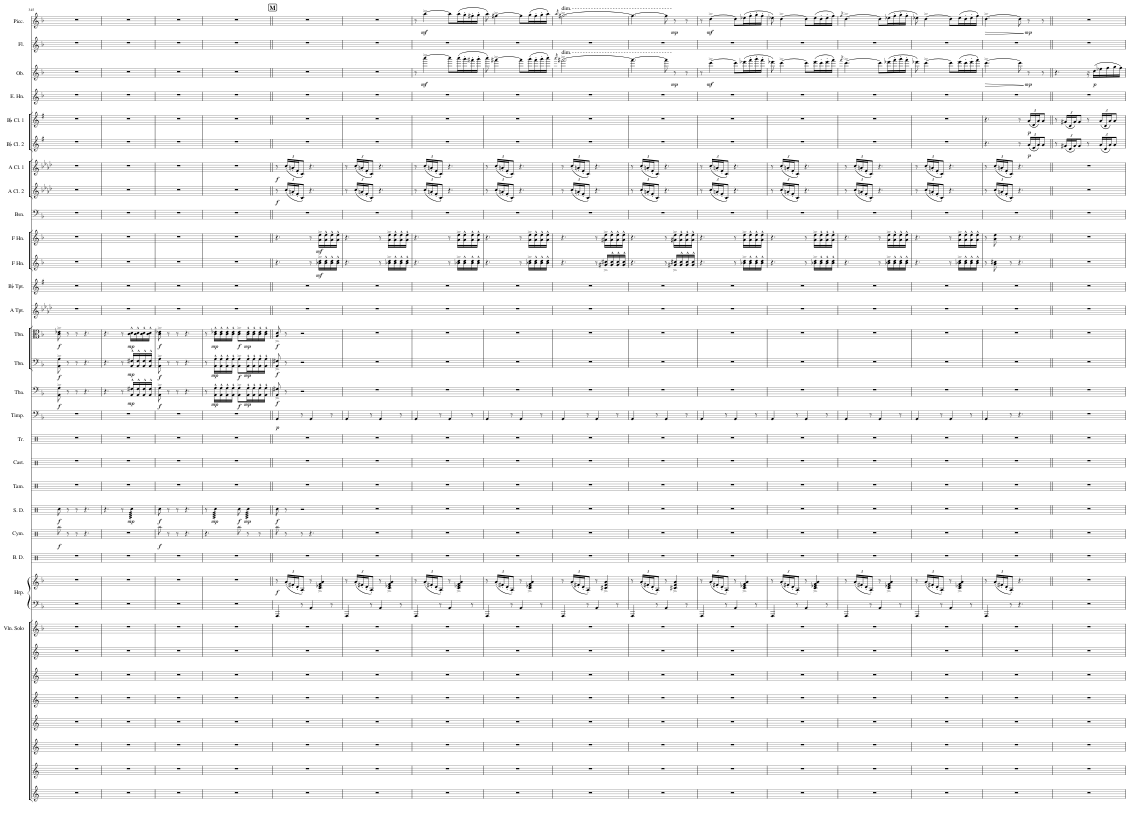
**kern	**kern	**kern	**kern	**kern	**kern	**kern	**kern	**kern	**kern	**dynam	**kern	**kern	**dynam	**kern	**dynam	**kern	**kern	**kern	**kern	**dynam	**kern	**dynam	**kern	**dynam	**kern	**dynam	**kern	**kern	**kern	**dynam	**kern	**dynam	**kern	**kern	**dynam	**kern	**dynam	**kern	**dynam	**kern	**dynam	**kern	**kern	**dynam	**kern	**kern	**dynam
*part32	*part31	*part30	*part29	*part28	*part27	*part26	*part25	*part24	*part24	*part24	*part23	*part22	*part22	*part21	*part21	*part20	*part19	*part18	*part17	*part17	*part16	*part16	*part15	*part15	*part14	*part14	*part13	*part12	*part11	*part11	*part10	*part10	*part9	*part8	*part8	*part7	*part7	*part6	*part6	*part5	*part5	*part4	*part3	*part3	*part2	*part1	*part1
*staff33	*staff32	*staff31	*staff30	*staff29	*staff28	*staff27	*staff26	*staff25	*staff24	*staff24/25	*staff23	*staff22	*staff22	*staff21	*staff21	*staff20	*staff19	*staff18	*staff17	*staff17	*staff16	*staff16	*staff15	*staff15	*staff14	*staff14	*staff13	*staff12	*staff11	*staff11	*staff10	*staff10	*staff9	*staff8	*staff8	*staff7	*staff7	*staff6	*staff6	*staff5	*staff5	*staff4	*staff3	*staff3	*staff2	*staff1	*staff1
*I"Piano	*I"Piano	*I"Piano	*I"Piano	*I"Piano	*I"Piano	*I"Piano	*I"Violin Solo	*I"Harp	*	*	*I"Bass Drum	*I"Cymbals	*	*I"Snare Drum	*	*I"Tambourine	*I"Castanets	*I"Triangle	*I"Timpani	*	*I"Tuba	*	*I"Trombone	*	*I"Trombone	*	*I"A Trumpet	*I"Bb Trumpet	*I"Horn in F	*	*I"Horn in F	*	*I"Bassoon	*I"A Clarinet 2	*	*I"A Clarinet 1	*	*I"Bb Clarinet 2	*	*I"Bb Clarinet 1	*	*I"English Horn	*I"Oboe	*	*I"Flute	*I"Piccolo	*
*I'Pno	*I'Pno	*I'Pno	*I'Pno	*I'Pno	*I'Pno	*I'Pno	*I'Vln. Solo	*I'Hrp.	*	*	*I'B. D.	*I'Cym.	*	*I'S. D.	*	*I'Tam.	*I'Cast.	*I'Tr.	*I'Timp.	*	*I'Tba.	*	*I'Tbn.	*	*I'Tbn.	*	*I'A Tpt.	*I'Bb Tpt.	*	*	*	*	*I'Bsn.	*I'A Cl. 2	*	*I'A Cl. 1	*	*I'Bb Cl. 2	*	*I'Bb Cl. 1	*	*I'E. Hn.	*I'Ob.	*	*I'Fl.	*I'Picc.	*
!!LO:PB:g=z
*clefG2	*clefG2	*clefG2	*clefG2	*clefG2	*clefG2	*clefG2	*clefG2	*clefF4	*clefG2	*	*clefX	*clefX	*	*clefX	*	*clefX	*clefX	*clefX	*clefF4	*	*clefF4	*	*clefF4	*	*clefC3	*	*clefG2	*clefG2	*clefG2	*	*clefG2	*	*clefF4	*clefG2	*	*clefG2	*	*clefG2	*	*clefG2	*	*clefG2	*clefG2	*	*clefG2	*clefG2	*
*	*	*	*	*	*	*	*	*	*	*	*	*	*	*	*	*	*	*	*	*	*	*	*	*	*	*	*Trd2c3	*Trd1c2	*Trd4c7	*	*Trd4c7	*	*	*Trd2c3	*	*Trd2c3	*	*Trd1c2	*	*Trd1c2	*	*Trd4c7	*	*	*	*Trd-7c-12	*
*k[]	*k[]	*k[]	*k[]	*k[]	*k[]	*k[]	*k[b-]	*k[b-]	*k[b-]	*	*k[]	*k[]	*	*k[]	*	*k[]	*k[]	*k[]	*k[b-]	*	*k[b-]	*	*k[b-]	*	*k[b-]	*	*k[b-e-a-d-]	*k[f#]	*k[b-]	*	*k[b-]	*	*k[b-]	*k[b-e-a-d-]	*	*k[b-e-a-d-]	*	*k[f#]	*	*k[f#]	*	*k[b-]	*k[b-]	*	*k[b-]	*k[b-]	*
*	*	*	*	*	*	*	*M6/8	*M6/8	*M6/8	*	*M6/8	*M6/8	*	*M6/8	*	*M6/8	*M6/8	*M6/8	*M6/8	*	*M6/8	*	*M6/8	*	*M6/8	*	*M6/8	*M6/8	*M6/8	*	*M6/8	*	*M6/8	*M6/8	*	*M6/8	*	*M6/8	*	*M6/8	*	*M6/8	*M6/8	*	*M6/8	*M6/8	*
=345	=345	=345	=345	=345	=345	=345	=345	=345	=345	=345	=345	=345	=345	=345	=345	=345	=345	=345	=345	=345	=345	=345	=345	=345	=345	=345	=345	=345	=345	=345	=345	=345	=345	=345	=345	=345	=345	=345	=345	=345	=345	=345	=345	=345	=345	=345	=345
!	!	!	!	!	!	!	!	!	!	!	!	!	!LO:DY:b	!	!LO:DY:b	!	!	!	!	!	!	!LO:DY:b	!	!LO:DY:b	!	!LO:DY:b	!	!	!	!	!	!	!	!	!	!	!	!	!	!	!	!	!	!	!	!	!
1r	1r	1r	1r	1r	1r	1r	2.r	2.r	2.r	.	2.r	8Raa\	f	8Rcc\	f	2.r	2.r	2.r	2.r	.	8AA\^ 8G\^	f	8AA\^ 8G\^	f	8c\^ 8e-X\^	f	2.r	2.r	2.r	.	2.r	.	2.r	2.r	.	2.r	.	2.r	.	2.r	.	2.r	2.r	.	2.r	2.r	.
.	.	.	.	.	.	.	.	.	.	.	.	8r	.	8r	.	.	.	.	.	.	8r	.	8r	.	8r	.	.	.	.	.	.	.	.	.	.	.	.	.	.	.	.	.	.	.	.	.	.
.	.	.	.	.	.	.	.	.	.	.	.	8r	.	8r	.	.	.	.	.	.	8r	.	8r	.	8r	.	.	.	.	.	.	.	.	.	.	.	.	.	.	.	.	.	.	.	.	.	.
.	.	.	.	.	.	.	.	.	.	.	.	4.r	.	4.r	.	.	.	.	.	.	4.r	.	4.r	.	4.r	.	.	.	.	.	.	.	.	.	.	.	.	.	.	.	.	.	.	.	.	.	.
.	.	.	.	.	.	.	4ryy	4ryy	4ryy	.	4ryy	4ryy	.	4ryy	.	4ryy	4ryy	4ryy	4ryy	.	4ryy	.	4ryy	.	4ryy	.	4ryy	4ryy	4ryy	.	4ryy	.	4ryy	4ryy	.	4ryy	.	4ryy	.	4ryy	.	4ryy	4ryy	.	4ryy	4ryy	.
=346	=346	=346	=346	=346	=346	=346	=346	=346	=346	=346	=346	=346	=346	=346	=346	=346	=346	=346	=346	=346	=346	=346	=346	=346	=346	=346	=346	=346	=346	=346	=346	=346	=346	=346	=346	=346	=346	=346	=346	=346	=346	=346	=346	=346	=346	=346	=346
1r	1r	1r	1r	1r	1r	1r	2.r	2.r	2.r	.	2.r	2.r	.	4.r	.	2.r	2.r	2.r	2.r	.	4.r	.	4.r	.	4.r	.	2.r	2.r	2.r	.	2.r	.	2.r	2.r	.	2.r	.	2.r	.	2.r	.	2.r	2.r	.	2.r	2.r	.
.	.	.	.	.	.	.	.	.	.	.	.	.	.	8r	.	.	.	.	.	.	8r	.	8r	.	8r	.	.	.	.	.	.	.	.	.	.	.	.	.	.	.	.	.	.	.	.	.	.
!	!	!	!	!	!	!	!	!	!	!	!	!	!	!	!LO:DY:b	!	!	!	!	!	!	!LO:DY:b	!	!LO:DY:b	!	!LO:DY:b	!	!	!	!	!	!	!	!	!	!	!	!	!	!	!	!	!	!	!	!	!
*	*	*	*	*	*	*	*	*	*	*	*	*	*	*tremolo	*	*	*	*	*	*	*	*	*	*	*	*	*	*	*	*	*	*	*	*	*	*	*	*	*	*	*	*	*	*	*	*	*
.	.	.	.	.	.	.	.	.	.	.	.	.	.	64Rcc\LLLL	mp	.	.	.	.	.	16AA/^^ 16F#X/^^LL	mp	16AA/^^ 16F#X/^^LL	mp	16c\^^ 16d\^^LL	mp	.	.	.	.	.	.	.	.	.	.	.	.	.	.	.	.	.	.	.	.	.
.	.	.	.	.	.	.	.	.	.	.	.	.	.	64Rcc\	.	.	.	.	.	.	.	.	.	.	.	.	.	.	.	.	.	.	.	.	.	.	.	.	.	.	.	.	.	.	.	.	.
.	.	.	.	.	.	.	.	.	.	.	.	.	.	64Rcc\	.	.	.	.	.	.	.	.	.	.	.	.	.	.	.	.	.	.	.	.	.	.	.	.	.	.	.	.	.	.	.	.	.
.	.	.	.	.	.	.	.	.	.	.	.	.	.	64Rcc\	.	.	.	.	.	.	.	.	.	.	.	.	.	.	.	.	.	.	.	.	.	.	.	.	.	.	.	.	.	.	.	.	.
.	.	.	.	.	.	.	.	.	.	.	.	.	.	64Rcc\	.	.	.	.	.	.	16AA/^^ 16F#/^^	.	16AA/^^ 16F#/^^	.	16c\^^ 16d\^^	.	.	.	.	.	.	.	.	.	.	.	.	.	.	.	.	.	.	.	.	.	.
.	.	.	.	.	.	.	.	.	.	.	.	.	.	64Rcc\	.	.	.	.	.	.	.	.	.	.	.	.	.	.	.	.	.	.	.	.	.	.	.	.	.	.	.	.	.	.	.	.	.
.	.	.	.	.	.	.	.	.	.	.	.	.	.	64Rcc\	.	.	.	.	.	.	.	.	.	.	.	.	.	.	.	.	.	.	.	.	.	.	.	.	.	.	.	.	.	.	.	.	.
.	.	.	.	.	.	.	.	.	.	.	.	.	.	64Rcc\	.	.	.	.	.	.	.	.	.	.	.	.	.	.	.	.	.	.	.	.	.	.	.	.	.	.	.	.	.	.	.	.	.
.	.	.	.	.	.	.	.	.	.	.	.	.	.	64Rcc\	.	.	.	.	.	.	16AA/^^ 16F#/^^	.	16AA/^^ 16F#/^^	.	16c\^^ 16d\^^	.	.	.	.	.	.	.	.	.	.	.	.	.	.	.	.	.	.	.	.	.	.
.	.	.	.	.	.	.	.	.	.	.	.	.	.	64Rcc\	.	.	.	.	.	.	.	.	.	.	.	.	.	.	.	.	.	.	.	.	.	.	.	.	.	.	.	.	.	.	.	.	.
.	.	.	.	.	.	.	.	.	.	.	.	.	.	64Rcc\	.	.	.	.	.	.	.	.	.	.	.	.	.	.	.	.	.	.	.	.	.	.	.	.	.	.	.	.	.	.	.	.	.
.	.	.	.	.	.	.	.	.	.	.	.	.	.	64Rcc\	.	.	.	.	.	.	.	.	.	.	.	.	.	.	.	.	.	.	.	.	.	.	.	.	.	.	.	.	.	.	.	.	.
.	.	.	.	.	.	.	.	.	.	.	.	.	.	64Rcc\	.	.	.	.	.	.	16AA/^^ 16F#/^^JJ	.	16AA/^^ 16F#/^^JJ	.	16c\^^ 16d\^^JJ	.	.	.	.	.	.	.	.	.	.	.	.	.	.	.	.	.	.	.	.	.	.
.	.	.	.	.	.	.	.	.	.	.	.	.	.	64Rcc\	.	.	.	.	.	.	.	.	.	.	.	.	.	.	.	.	.	.	.	.	.	.	.	.	.	.	.	.	.	.	.	.	.
.	.	.	.	.	.	.	.	.	.	.	.	.	.	64Rcc\	.	.	.	.	.	.	.	.	.	.	.	.	.	.	.	.	.	.	.	.	.	.	.	.	.	.	.	.	.	.	.	.	.
.	.	.	.	.	.	.	.	.	.	.	.	.	.	64Rcc\JJJJ	.	.	.	.	.	.	.	.	.	.	.	.	.	.	.	.	.	.	.	.	.	.	.	.	.	.	.	.	.	.	.	.	.
*	*	*	*	*	*	*	*	*	*	*	*	*	*	*Xtremolo	*	*	*	*	*	*	*	*	*	*	*	*	*	*	*	*	*	*	*	*	*	*	*	*	*	*	*	*	*	*	*	*	*
.	.	.	.	.	.	.	4ryy	4ryy	4ryy	.	4ryy	4ryy	.	4ryy	.	4ryy	4ryy	4ryy	4ryy	.	4ryy	.	4ryy	.	4ryy	.	4ryy	4ryy	4ryy	.	4ryy	.	4ryy	4ryy	.	4ryy	.	4ryy	.	4ryy	.	4ryy	4ryy	.	4ryy	4ryy	.
=347	=347	=347	=347	=347	=347	=347	=347	=347	=347	=347	=347	=347	=347	=347	=347	=347	=347	=347	=347	=347	=347	=347	=347	=347	=347	=347	=347	=347	=347	=347	=347	=347	=347	=347	=347	=347	=347	=347	=347	=347	=347	=347	=347	=347	=347	=347	=347
!	!	!	!	!	!	!	!	!	!	!	!	!	!LO:DY:b	!	!LO:DY:b	!	!	!	!	!	!	!LO:DY:b	!	!LO:DY:b	!	!LO:DY:b	!	!	!	!	!	!	!	!	!	!	!	!	!	!	!	!	!	!	!	!	!
1r	1r	1r	1r	1r	1r	1r	2.r	2.r	2.r	.	2.r	8Raa\	f	8Rcc\	f	2.r	2.r	2.r	2.r	.	8AA\^ 8G\^	f	8AA\^ 8G\^	f	8c\^ 8e-X\^	f	2.r	2.r	2.r	.	2.r	.	2.r	2.r	.	2.r	.	2.r	.	2.r	.	2.r	2.r	.	2.r	2.r	.
.	.	.	.	.	.	.	.	.	.	.	.	8r	.	8r	.	.	.	.	.	.	8r	.	8r	.	8r	.	.	.	.	.	.	.	.	.	.	.	.	.	.	.	.	.	.	.	.	.	.
.	.	.	.	.	.	.	.	.	.	.	.	8r	.	8r	.	.	.	.	.	.	8r	.	8r	.	8r	.	.	.	.	.	.	.	.	.	.	.	.	.	.	.	.	.	.	.	.	.	.
.	.	.	.	.	.	.	.	.	.	.	.	4.r	.	4.r	.	.	.	.	.	.	4.r	.	4.r	.	4.r	.	.	.	.	.	.	.	.	.	.	.	.	.	.	.	.	.	.	.	.	.	.
.	.	.	.	.	.	.	4ryy	4ryy	4ryy	.	4ryy	4ryy	.	4ryy	.	4ryy	4ryy	4ryy	4ryy	.	4ryy	.	4ryy	.	4ryy	.	4ryy	4ryy	4ryy	.	4ryy	.	4ryy	4ryy	.	4ryy	.	4ryy	.	4ryy	.	4ryy	4ryy	.	4ryy	4ryy	.
=348	=348	=348	=348	=348	=348	=348	=348	=348	=348	=348	=348	=348	=348	=348	=348	=348	=348	=348	=348	=348	=348	=348	=348	=348	=348	=348	=348	=348	=348	=348	=348	=348	=348	=348	=348	=348	=348	=348	=348	=348	=348	=348	=348	=348	=348	=348	=348
1r	1r	1r	1r	1r	1r	1r	2.r	2.r	2.r	.	2.r	4.r	.	8r	.	2.r	2.r	2.r	2.r	.	8r	.	8r	.	8r	.	2.r	2.r	2.r	.	2.r	.	2.r	2.r	.	2.r	.	2.r	.	2.r	.	2.r	2.r	.	2.r	2.r	.
!	!	!	!	!	!	!	!	!	!	!	!	!	!	!	!LO:DY:b	!	!	!	!	!	!	!LO:DY:b	!	!LO:DY:b	!	!LO:DY:b	!	!	!	!	!	!	!	!	!	!	!	!	!	!	!	!	!	!	!	!	!
*	*	*	*	*	*	*	*	*	*	*	*	*	*	*tremolo	*	*	*	*	*	*	*	*	*	*	*	*	*	*	*	*	*	*	*	*	*	*	*	*	*	*	*	*	*	*	*	*	*
.	.	.	.	.	.	.	.	.	.	.	.	.	.	64Rcc\LLLL	mp	.	.	.	.	.	16AA\^^ 16G\^^LL	mp	16AA\^^ 16G\^^LL	mp	16c\^^ 16e-X\^^LL	mp	.	.	.	.	.	.	.	.	.	.	.	.	.	.	.	.	.	.	.	.	.
.	.	.	.	.	.	.	.	.	.	.	.	.	.	64Rcc\	.	.	.	.	.	.	.	.	.	.	.	.	.	.	.	.	.	.	.	.	.	.	.	.	.	.	.	.	.	.	.	.	.
.	.	.	.	.	.	.	.	.	.	.	.	.	.	64Rcc\	.	.	.	.	.	.	.	.	.	.	.	.	.	.	.	.	.	.	.	.	.	.	.	.	.	.	.	.	.	.	.	.	.
.	.	.	.	.	.	.	.	.	.	.	.	.	.	64Rcc\	.	.	.	.	.	.	.	.	.	.	.	.	.	.	.	.	.	.	.	.	.	.	.	.	.	.	.	.	.	.	.	.	.
.	.	.	.	.	.	.	.	.	.	.	.	.	.	64Rcc\	.	.	.	.	.	.	16AA\^^ 16G\^^	.	16AA\^^ 16G\^^	.	16c\^^ 16e-\^^	.	.	.	.	.	.	.	.	.	.	.	.	.	.	.	.	.	.	.	.	.	.
.	.	.	.	.	.	.	.	.	.	.	.	.	.	64Rcc\	.	.	.	.	.	.	.	.	.	.	.	.	.	.	.	.	.	.	.	.	.	.	.	.	.	.	.	.	.	.	.	.	.
.	.	.	.	.	.	.	.	.	.	.	.	.	.	64Rcc\	.	.	.	.	.	.	.	.	.	.	.	.	.	.	.	.	.	.	.	.	.	.	.	.	.	.	.	.	.	.	.	.	.
.	.	.	.	.	.	.	.	.	.	.	.	.	.	64Rcc\	.	.	.	.	.	.	.	.	.	.	.	.	.	.	.	.	.	.	.	.	.	.	.	.	.	.	.	.	.	.	.	.	.
.	.	.	.	.	.	.	.	.	.	.	.	.	.	64Rcc\	.	.	.	.	.	.	16AA\^^ 16G\^^	.	16AA\^^ 16G\^^	.	16c\^^ 16e-\^^	.	.	.	.	.	.	.	.	.	.	.	.	.	.	.	.	.	.	.	.	.	.
.	.	.	.	.	.	.	.	.	.	.	.	.	.	64Rcc\	.	.	.	.	.	.	.	.	.	.	.	.	.	.	.	.	.	.	.	.	.	.	.	.	.	.	.	.	.	.	.	.	.
.	.	.	.	.	.	.	.	.	.	.	.	.	.	64Rcc\	.	.	.	.	.	.	.	.	.	.	.	.	.	.	.	.	.	.	.	.	.	.	.	.	.	.	.	.	.	.	.	.	.
.	.	.	.	.	.	.	.	.	.	.	.	.	.	64Rcc\	.	.	.	.	.	.	.	.	.	.	.	.	.	.	.	.	.	.	.	.	.	.	.	.	.	.	.	.	.	.	.	.	.
.	.	.	.	.	.	.	.	.	.	.	.	.	.	64Rcc\	.	.	.	.	.	.	16AA\^^ 16G\^^JJ	.	16AA\^^ 16G\^^JJ	.	16c\^^ 16e-\^^JJ	.	.	.	.	.	.	.	.	.	.	.	.	.	.	.	.	.	.	.	.	.	.
.	.	.	.	.	.	.	.	.	.	.	.	.	.	64Rcc\	.	.	.	.	.	.	.	.	.	.	.	.	.	.	.	.	.	.	.	.	.	.	.	.	.	.	.	.	.	.	.	.	.
.	.	.	.	.	.	.	.	.	.	.	.	.	.	64Rcc\	.	.	.	.	.	.	.	.	.	.	.	.	.	.	.	.	.	.	.	.	.	.	.	.	.	.	.	.	.	.	.	.	.
.	.	.	.	.	.	.	.	.	.	.	.	.	.	64Rcc\JJJJ	.	.	.	.	.	.	.	.	.	.	.	.	.	.	.	.	.	.	.	.	.	.	.	.	.	.	.	.	.	.	.	.	.
*	*	*	*	*	*	*	*	*	*	*	*	*	*	*Xtremolo	*	*	*	*	*	*	*	*	*	*	*	*	*	*	*	*	*	*	*	*	*	*	*	*	*	*	*	*	*	*	*	*	*
!	!	!	!	!	!	!	!	!	!	!	!	!	!	!	!LO:DY:b	!	!	!	!	!	!	!LO:DY:b	!	!LO:DY:b	!	!LO:DY:b	!	!	!	!	!	!	!	!	!	!	!	!	!	!	!	!	!	!	!	!	!
.	.	.	.	.	.	.	.	.	.	.	.	8Raa\	.	8Rcc\	f	.	.	.	.	.	8AA\^ 8G\^L	f	8AA\^ 8G\^L	f	8c\^ 8e-\^L	f	.	.	.	.	.	.	.	.	.	.	.	.	.	.	.	.	.	.	.	.	.
!	!	!	!	!	!	!	!	!	!	!	!	!	!	!	!LO:DY:b	!	!	!	!	!	!	!LO:DY:b	!	!LO:DY:b	!	!LO:DY:b	!	!	!	!	!	!	!	!	!	!	!	!	!	!	!	!	!	!	!	!	!
*	*	*	*	*	*	*	*	*	*	*	*	*	*	*tremolo	*	*	*	*	*	*	*	*	*	*	*	*	*	*	*	*	*	*	*	*	*	*	*	*	*	*	*	*	*	*	*	*	*
.	.	.	.	.	.	.	.	.	.	.	.	8r	.	64Rcc\LLLL	mp	.	.	.	.	.	16AA\^^ 16G\^^L	mp	16AA\^^ 16G\^^L	mp	16c\^^ 16e-\^^L	mp	.	.	.	.	.	.	.	.	.	.	.	.	.	.	.	.	.	.	.	.	.
.	.	.	.	.	.	.	.	.	.	.	.	.	.	64Rcc\	.	.	.	.	.	.	.	.	.	.	.	.	.	.	.	.	.	.	.	.	.	.	.	.	.	.	.	.	.	.	.	.	.
.	.	.	.	.	.	.	.	.	.	.	.	.	.	64Rcc\	.	.	.	.	.	.	.	.	.	.	.	.	.	.	.	.	.	.	.	.	.	.	.	.	.	.	.	.	.	.	.	.	.
.	.	.	.	.	.	.	.	.	.	.	.	.	.	64Rcc\	.	.	.	.	.	.	.	.	.	.	.	.	.	.	.	.	.	.	.	.	.	.	.	.	.	.	.	.	.	.	.	.	.
.	.	.	.	.	.	.	.	.	.	.	.	.	.	64Rcc\	.	.	.	.	.	.	16AA\^^ 16G\^^	.	16AA\^^ 16G\^^	.	16c\^^ 16e-\^^	.	.	.	.	.	.	.	.	.	.	.	.	.	.	.	.	.	.	.	.	.	.
.	.	.	.	.	.	.	.	.	.	.	.	.	.	64Rcc\	.	.	.	.	.	.	.	.	.	.	.	.	.	.	.	.	.	.	.	.	.	.	.	.	.	.	.	.	.	.	.	.	.
.	.	.	.	.	.	.	.	.	.	.	.	.	.	64Rcc\	.	.	.	.	.	.	.	.	.	.	.	.	.	.	.	.	.	.	.	.	.	.	.	.	.	.	.	.	.	.	.	.	.
.	.	.	.	.	.	.	.	.	.	.	.	.	.	64Rcc\	.	.	.	.	.	.	.	.	.	.	.	.	.	.	.	.	.	.	.	.	.	.	.	.	.	.	.	.	.	.	.	.	.
.	.	.	.	.	.	.	.	.	.	.	.	8r	.	64Rcc\	.	.	.	.	.	.	16AA\^^ 16G\^^	.	16AA\^^ 16G\^^	.	16c\^^ 16e-\^^	.	.	.	.	.	.	.	.	.	.	.	.	.	.	.	.	.	.	.	.	.	.
.	.	.	.	.	.	.	.	.	.	.	.	.	.	64Rcc\	.	.	.	.	.	.	.	.	.	.	.	.	.	.	.	.	.	.	.	.	.	.	.	.	.	.	.	.	.	.	.	.	.
.	.	.	.	.	.	.	.	.	.	.	.	.	.	64Rcc\	.	.	.	.	.	.	.	.	.	.	.	.	.	.	.	.	.	.	.	.	.	.	.	.	.	.	.	.	.	.	.	.	.
.	.	.	.	.	.	.	.	.	.	.	.	.	.	64Rcc\	.	.	.	.	.	.	.	.	.	.	.	.	.	.	.	.	.	.	.	.	.	.	.	.	.	.	.	.	.	.	.	.	.
.	.	.	.	.	.	.	.	.	.	.	.	.	.	64Rcc\	.	.	.	.	.	.	16AA\^^ 16G\^^JJ	.	16AA\^^ 16G\^^JJ	.	16c\^^ 16e-\^^JJ	.	.	.	.	.	.	.	.	.	.	.	.	.	.	.	.	.	.	.	.	.	.
.	.	.	.	.	.	.	.	.	.	.	.	.	.	64Rcc\	.	.	.	.	.	.	.	.	.	.	.	.	.	.	.	.	.	.	.	.	.	.	.	.	.	.	.	.	.	.	.	.	.
.	.	.	.	.	.	.	.	.	.	.	.	.	.	64Rcc\	.	.	.	.	.	.	.	.	.	.	.	.	.	.	.	.	.	.	.	.	.	.	.	.	.	.	.	.	.	.	.	.	.
.	.	.	.	.	.	.	.	.	.	.	.	.	.	64Rcc\JJJJ	.	.	.	.	.	.	.	.	.	.	.	.	.	.	.	.	.	.	.	.	.	.	.	.	.	.	.	.	.	.	.	.	.
*	*	*	*	*	*	*	*	*	*	*	*	*	*	*Xtremolo	*	*	*	*	*	*	*	*	*	*	*	*	*	*	*	*	*	*	*	*	*	*	*	*	*	*	*	*	*	*	*	*	*
.	.	.	.	.	.	.	4ryy	4ryy	4ryy	.	4ryy	4ryy	.	4ryy	.	4ryy	4ryy	4ryy	4ryy	.	4ryy	.	4ryy	.	4ryy	.	4ryy	4ryy	4ryy	.	4ryy	.	4ryy	4ryy	.	4ryy	.	4ryy	.	4ryy	.	4ryy	4ryy	.	4ryy	4ryy	.
!!LO:REH:place=s1:a:B:cj:fs=14:t=M
=349||	=349||	=349||	=349||	=349||	=349||	=349||	=349||	=349||	=349||	=349||	=349||	=349||	=349||	=349||	=349||	=349||	=349||	=349||	=349||	=349||	=349||	=349||	=349||	=349||	=349||	=349||	=349||	=349||	=349||	=349||	=349||	=349||	=349||	=349||	=349||	=349||	=349||	=349||	=349||	=349||	=349||	=349||	=349||	=349||	=349||	=349||	=349||
!	!	!	!	!	!	!	!	!	!	!LO:DY:b	!	!	!	!	!LO:DY:b	!	!	!	!	!LO:DY:b	!	!LO:DY:b	!	!LO:DY:b	!	!LO:DY:b	!	!	!	!	!	!	!	!	!LO:DY:b	!	!LO:DY:b	!	!	!	!	!	!	!	!	!	!
1r	1r	1r	1r	1r	1r	1r	2.r	4AAA/	8r	f	2.r	8Raa\	.	8Rcc\	f	2.r	2.r	2.r	4AA/	p	8AA/^ 8F#X/^	f	8AA/^ 8F#X/^	f	8A/^ 8d/^	f	2.r	2.r	4.r	.	4.r	.	2.r	8r	f	8r	f	2.r	.	2.r	.	2.r	2.r	.	2.r	2.r	.
*	*	*	*	*	*	*	*	*	*Xbrackettup	*	*	*	*	*	*	*	*	*	*	*	*	*	*	*	*	*	*	*	*	*	*	*	*	*Xbrackettup	*	*Xbrackettup	*	*	*	*	*	*	*	*	*	*	*
.	.	.	.	.	.	.	.	.	(24a'/LL	.	.	8r	.	8r	.	.	.	.	.	.	8r	.	8r	.	8r	.	.	.	.	.	.	.	.	(24cc'/LL	.	(24cc'/LL	.	.	.	.	.	.	.	.	.	.	.
.	.	.	.	.	.	.	.	.	24f#X'/	.	.	.	.	.	.	.	.	.	.	.	.	.	.	.	.	.	.	.	.	.	.	.	.	24an'/	.	24an'/	.	.	.	.	.	.	.	.	.	.	.
.	.	.	.	.	.	.	.	.	24d'/J	.	.	.	.	.	.	.	.	.	.	.	.	.	.	.	.	.	.	.	.	.	.	.	.	24f'/J	.	24f'/J	.	.	.	.	.	.	.	.	.	.	.
.	.	.	.	.	.	.	.	8r	8A'/J)	.	.	8r	.	2r	.	.	.	.	8r	.	2r	.	2r	.	2r	.	.	.	.	.	.	.	.	8c'/J)	.	8c'/J)	.	.	.	.	.	.	.	.	.	.	.
.	.	.	.	.	.	.	.	4AA/	8r	.	.	4.r	.	.	.	.	.	.	4AA/	.	.	.	.	.	.	.	.	.	8r	.	8r	.	.	4.r	.	4.r	.	.	.	.	.	.	.	.	.	.	.
!	!	!	!	!	!	!	!	!	!	!	!	!	!	!	!	!	!	!	!	!	!	!	!	!	!	!	!	!	!	!LO:DY:b	!	!LO:DY:b	!	!	!	!	!	!	!	!	!	!	!	!	!	!	!
.	.	.	.	.	.	.	.	.	4c/^ 4e-X/^ 4g/^ 4a/^	.	.	.	.	.	.	.	.	.	.	.	.	.	.	.	.	.	.	.	16b-X\^ 16dd\^LL	mf	16g\^ 16ee\^LL	mf	.	.	.	.	.	.	.	.	.	.	.	.	.	.	.
.	.	.	.	.	.	.	.	.	.	.	.	.	.	.	.	.	.	.	.	.	.	.	.	.	.	.	.	.	16b-\^^ 16dd\^^	.	16g\^^ 16ee\^^	.	.	.	.	.	.	.	.	.	.	.	.	.	.	.	.
.	.	.	.	.	.	.	.	8r	.	.	.	.	.	.	.	.	.	.	8r	.	.	.	.	.	.	.	.	.	16b-\^^ 16dd\^^	.	16g\^^ 16ee\^^	.	.	.	.	.	.	.	.	.	.	.	.	.	.	.	.
.	.	.	.	.	.	.	.	.	.	.	.	.	.	.	.	.	.	.	.	.	.	.	.	.	.	.	.	.	16b-\^^ 16dd\^^JJ	.	16g\^^ 16ee\^^JJ	.	.	.	.	.	.	.	.	.	.	.	.	.	.	.	.
.	.	.	.	.	.	.	4ryy	4ryy	4ryy	.	4ryy	4ryy	.	4ryy	.	4ryy	4ryy	4ryy	4ryy	.	4ryy	.	4ryy	.	4ryy	.	4ryy	4ryy	4ryy	.	4ryy	.	4ryy	4ryy	.	4ryy	.	4ryy	.	4ryy	.	4ryy	4ryy	.	4ryy	4ryy	.
=350	=350	=350	=350	=350	=350	=350	=350	=350	=350	=350	=350	=350	=350	=350	=350	=350	=350	=350	=350	=350	=350	=350	=350	=350	=350	=350	=350	=350	=350	=350	=350	=350	=350	=350	=350	=350	=350	=350	=350	=350	=350	=350	=350	=350	=350	=350	=350
1r	1r	1r	1r	1r	1r	1r	2.r	4AAA/	8r	.	2.r	2.r	.	2.r	.	2.r	2.r	2.r	4AA/	.	2.r	.	2.r	.	2.r	.	2.r	2.r	4.r	.	4.r	.	2.r	8r	.	8r	.	2.r	.	2.r	.	2.r	2.r	.	2.r	2.r	.
.	.	.	.	.	.	.	.	.	(24a'/LL	.	.	.	.	.	.	.	.	.	.	.	.	.	.	.	.	.	.	.	.	.	.	.	.	(24cc'/LL	.	(24cc'/LL	.	.	.	.	.	.	.	.	.	.	.
.	.	.	.	.	.	.	.	.	24f#X'/	.	.	.	.	.	.	.	.	.	.	.	.	.	.	.	.	.	.	.	.	.	.	.	.	24an'/	.	24an'/	.	.	.	.	.	.	.	.	.	.	.
.	.	.	.	.	.	.	.	.	24d'/J	.	.	.	.	.	.	.	.	.	.	.	.	.	.	.	.	.	.	.	.	.	.	.	.	24f'/J	.	24f'/J	.	.	.	.	.	.	.	.	.	.	.
.	.	.	.	.	.	.	.	8r	8A'/J)	.	.	.	.	.	.	.	.	.	8r	.	.	.	.	.	.	.	.	.	.	.	.	.	.	8c'/J)	.	8c'/J)	.	.	.	.	.	.	.	.	.	.	.
.	.	.	.	.	.	.	.	4AA/	8r	.	.	.	.	.	.	.	.	.	4AA/	.	.	.	.	.	.	.	.	.	8r	.	8r	.	.	4.r	.	4.r	.	.	.	.	.	.	.	.	.	.	.
.	.	.	.	.	.	.	.	.	4c/^ 4e-X/^ 4g/^ 4a/^	.	.	.	.	.	.	.	.	.	.	.	.	.	.	.	.	.	.	.	16b-X\^ 16dd\^LL	.	16g\^ 16ee\^LL	.	.	.	.	.	.	.	.	.	.	.	.	.	.	.	.
.	.	.	.	.	.	.	.	.	.	.	.	.	.	.	.	.	.	.	.	.	.	.	.	.	.	.	.	.	16b-\^^ 16dd\^^	.	16g\^^ 16ee\^^	.	.	.	.	.	.	.	.	.	.	.	.	.	.	.	.
.	.	.	.	.	.	.	.	8r	.	.	.	.	.	.	.	.	.	.	8r	.	.	.	.	.	.	.	.	.	16b-\^^ 16dd\^^	.	16g\^^ 16ee\^^	.	.	.	.	.	.	.	.	.	.	.	.	.	.	.	.
.	.	.	.	.	.	.	.	.	.	.	.	.	.	.	.	.	.	.	.	.	.	.	.	.	.	.	.	.	16b-\^^ 16dd\^^JJ	.	16g\^^ 16ee\^^JJ	.	.	.	.	.	.	.	.	.	.	.	.	.	.	.	.
.	.	.	.	.	.	.	4ryy	4ryy	4ryy	.	4ryy	4ryy	.	4ryy	.	4ryy	4ryy	4ryy	4ryy	.	4ryy	.	4ryy	.	4ryy	.	4ryy	4ryy	4ryy	.	4ryy	.	4ryy	4ryy	.	4ryy	.	4ryy	.	4ryy	.	4ryy	4ryy	.	4ryy	4ryy	.
=351	=351	=351	=351	=351	=351	=351	=351	=351	=351	=351	=351	=351	=351	=351	=351	=351	=351	=351	=351	=351	=351	=351	=351	=351	=351	=351	=351	=351	=351	=351	=351	=351	=351	=351	=351	=351	=351	=351	=351	=351	=351	=351	=351	=351	=351	=351	=351
1r	1r	1r	1r	1r	1r	1r	2.r	4AAA/	8r	.	2.r	2.r	.	2.r	.	2.r	2.r	2.r	4AA/	.	2.r	.	2.r	.	2.r	.	2.r	2.r	4.r	.	4.r	.	2.r	8r	.	8r	.	2.r	.	2.r	.	2.r	8r	.	2.r	8r	.
!	!	!	!	!	!	!	!	!	!	!	!	!	!	!	!	!	!	!	!	!	!	!	!	!	!	!	!	!	!	!	!	!	!	!	!	!	!	!	!	!	!	!	!	!LO:DY:b	!	!	!LO:DY:b
.	.	.	.	.	.	.	.	.	(24a'/LL	.	.	.	.	.	.	.	.	.	.	.	.	.	.	.	.	.	.	.	.	.	.	.	.	(24cc'/LL	.	(24cc'/LL	.	.	.	.	.	.	[4aaa^\	mf	.	[4aa^\	mf
.	.	.	.	.	.	.	.	.	24f#X'/	.	.	.	.	.	.	.	.	.	.	.	.	.	.	.	.	.	.	.	.	.	.	.	.	24an'/	.	24an'/	.	.	.	.	.	.	.	.	.	.	.
.	.	.	.	.	.	.	.	.	24d'/J	.	.	.	.	.	.	.	.	.	.	.	.	.	.	.	.	.	.	.	.	.	.	.	.	24f'/J	.	24f'/J	.	.	.	.	.	.	.	.	.	.	.
.	.	.	.	.	.	.	.	8r	8A'/J)	.	.	.	.	.	.	.	.	.	8r	.	.	.	.	.	.	.	.	.	.	.	.	.	.	8c'/J)	.	8c'/J)	.	.	.	.	.	.	.	.	.	.	.
.	.	.	.	.	.	.	.	4AA/	8r	.	.	.	.	.	.	.	.	.	4AA/	.	.	.	.	.	.	.	.	.	8r	.	8r	.	.	4.r	.	4.r	.	.	.	.	.	.	8aaa\L]	.	.	8aa\L]	.
.	.	.	.	.	.	.	.	.	4c/^ 4e-X/^ 4g/^ 4a/^	.	.	.	.	.	.	.	.	.	.	.	.	.	.	.	.	.	.	.	16b-X\^ 16dd\^LL	.	16g\^ 16ee\^LL	.	.	.	.	.	.	.	.	.	.	.	(16aaa'\L	.	.	(16aa'\L	.
.	.	.	.	.	.	.	.	.	.	.	.	.	.	.	.	.	.	.	.	.	.	.	.	.	.	.	.	.	16b-\^^ 16dd\^^	.	16g\^^ 16ee\^^	.	.	.	.	.	.	.	.	.	.	.	16ggg'\	.	.	16gg'\	.
.	.	.	.	.	.	.	.	8r	.	.	.	.	.	.	.	.	.	.	8r	.	.	.	.	.	.	.	.	.	16b-\^^ 16dd\^^	.	16g\^^ 16ee\^^	.	.	.	.	.	.	.	.	.	.	.	16fff#X'\	.	.	16ff#X'\	.
.	.	.	.	.	.	.	.	.	.	.	.	.	.	.	.	.	.	.	.	.	.	.	.	.	.	.	.	.	16b-\^^ 16dd\^^JJ	.	16g\^^ 16ee\^^JJ	.	.	.	.	.	.	.	.	.	.	.	16ggg'\JJ	.	.	16gg'\JJ	.
.	.	.	.	.	.	.	4ryy	4ryy	4ryy	.	4ryy	4ryy	.	4ryy	.	4ryy	4ryy	4ryy	4ryy	.	4ryy	.	4ryy	.	4ryy	.	4ryy	4ryy	4ryy	.	4ryy	.	4ryy	4ryy	.	4ryy	.	4ryy	.	4ryy	.	4ryy	4ryy	.	4ryy	4ryy	.
=352	=352	=352	=352	=352	=352	=352	=352	=352	=352	=352	=352	=352	=352	=352	=352	=352	=352	=352	=352	=352	=352	=352	=352	=352	=352	=352	=352	=352	=352	=352	=352	=352	=352	=352	=352	=352	=352	=352	=352	=352	=352	=352	=352	=352	=352	=352	=352
1r	1r	1r	1r	1r	1r	1r	2.r	4AAA/	8r	.	2.r	2.r	.	2.r	.	2.r	2.r	2.r	4AA/	.	2.r	.	2.r	.	2.r	.	2.r	2.r	4.r	.	4.r	.	2.r	8r	.	8r	.	2.r	.	2.r	.	2.r	8aaa'\)	.	2.r	8aa'\)	.
.	.	.	.	.	.	.	.	.	(24a'/LL	.	.	.	.	.	.	.	.	.	.	.	.	.	.	.	.	.	.	.	.	.	.	.	.	(24cc'/LL	.	(24cc'/LL	.	.	.	.	.	.	[4fff#X^\	.	.	[4ff#X^\	.
.	.	.	.	.	.	.	.	.	24f#X'/	.	.	.	.	.	.	.	.	.	.	.	.	.	.	.	.	.	.	.	.	.	.	.	.	24an'/	.	24an'/	.	.	.	.	.	.	.	.	.	.	.
.	.	.	.	.	.	.	.	.	24d'/J	.	.	.	.	.	.	.	.	.	.	.	.	.	.	.	.	.	.	.	.	.	.	.	.	24f'/J	.	24f'/J	.	.	.	.	.	.	.	.	.	.	.
.	.	.	.	.	.	.	.	8r	8A'/J)	.	.	.	.	.	.	.	.	.	8r	.	.	.	.	.	.	.	.	.	.	.	.	.	.	8c'/J)	.	8c'/J)	.	.	.	.	.	.	.	.	.	.	.
.	.	.	.	.	.	.	.	4AA/	8r	.	.	.	.	.	.	.	.	.	4AA/	.	.	.	.	.	.	.	.	.	8r	.	8r	.	.	4.r	.	4.r	.	.	.	.	.	.	8fff#\L]	.	.	8ff#\L]	.
.	.	.	.	.	.	.	.	.	4c/^ 4e-X/^ 4g/^ 4a/^	.	.	.	.	.	.	.	.	.	.	.	.	.	.	.	.	.	.	.	16b-X\^ 16dd\^LL	.	16g\^ 16ee\^LL	.	.	.	.	.	.	.	.	.	.	.	(16ggg'\L	.	.	(16gg'\L	.
.	.	.	.	.	.	.	.	.	.	.	.	.	.	.	.	.	.	.	.	.	.	.	.	.	.	.	.	.	16b-\^^ 16dd\^^	.	16g\^^ 16ee\^^	.	.	.	.	.	.	.	.	.	.	.	16fff#'\	.	.	16ff#'\	.
.	.	.	.	.	.	.	.	8r	.	.	.	.	.	.	.	.	.	.	8r	.	.	.	.	.	.	.	.	.	16b-\^^ 16dd\^^	.	16g\^^ 16ee\^^	.	.	.	.	.	.	.	.	.	.	.	16ggg'\	.	.	16gg'\	.
.	.	.	.	.	.	.	.	.	.	.	.	.	.	.	.	.	.	.	.	.	.	.	.	.	.	.	.	.	16b-\^^ 16dd\^^JJ	.	16g\^^ 16ee\^^JJ	.	.	.	.	.	.	.	.	.	.	.	16aaa'\JJ)	.	.	16aa'\JJ)	.
.	.	.	.	.	.	.	4ryy	4ryy	4ryy	.	4ryy	4ryy	.	4ryy	.	4ryy	4ryy	4ryy	4ryy	.	4ryy	.	4ryy	.	4ryy	.	4ryy	4ryy	4ryy	.	4ryy	.	4ryy	4ryy	.	4ryy	.	4ryy	.	4ryy	.	4ryy	4ryy	.	4ryy	4ryy	.
=353	=353	=353	=353	=353	=353	=353	=353	=353	=353	=353	=353	=353	=353	=353	=353	=353	=353	=353	=353	=353	=353	=353	=353	=353	=353	=353	=353	=353	=353	=353	=353	=353	=353	=353	=353	=353	=353	=353	=353	=353	=353	=353	=353	=353	=353	=353	=353
.	.	.	.	.	.	.	.	.	.	.	.	.	.	.	.	.	.	.	.	.	.	.	.	.	.	.	.	.	.	.	.	.	.	.	.	.	.	.	.	.	.	.	8qaaa/	.	.	8qaa/	.
!	!	!	!	!	!	!	!	!	!	!	!	!	!	!	!	!	!	!	!	!	!	!	!	!	!	!	!	!	!	!	!	!	!	!	!	!	!	!	!	!	!	!	!	!	!	!LO:TX:a:t=dim.	!
!	!	!	!	!	!	!	!	!	!	!	!	!	!	!	!	!	!	!	!	!	!	!	!	!	!	!	!	!	!	!	!	!	!	!	!	!	!	!	!	!	!	!	!LO:TX:a:t=dim.	!	!	!	!
1r	1r	1r	1r	1r	1r	1r	2.r	4AAA/	8r	.	2.r	2.r	.	2.r	.	2.r	2.r	2.r	4AA/	.	2.r	.	2.r	.	2.r	.	2.r	2.r	4.r	.	4.r	.	2.r	8r	.	8r	.	2.r	.	2.r	.	2.r	[2.fff#X^\	.	2.r	[2.ff#X^\	.
.	.	.	.	.	.	.	.	.	(24a'/LL	.	.	.	.	.	.	.	.	.	.	.	.	.	.	.	.	.	.	.	.	.	.	.	.	(24cc'/LL	.	(24cc'/LL	.	.	.	.	.	.	.	.	.	.	.
.	.	.	.	.	.	.	.	.	24f#X'/	.	.	.	.	.	.	.	.	.	.	.	.	.	.	.	.	.	.	.	.	.	.	.	.	24an'/	.	24an'/	.	.	.	.	.	.	.	.	.	.	.
.	.	.	.	.	.	.	.	.	24d'/J	.	.	.	.	.	.	.	.	.	.	.	.	.	.	.	.	.	.	.	.	.	.	.	.	24f'/J	.	24f'/J	.	.	.	.	.	.	.	.	.	.	.
.	.	.	.	.	.	.	.	8r	8A'/J)	.	.	.	.	.	.	.	.	.	8r	.	.	.	.	.	.	.	.	.	.	.	.	.	.	8c'/J)	.	8c'/J)	.	.	.	.	.	.	.	.	.	.	.
.	.	.	.	.	.	.	.	4AA/	8r	.	.	.	.	.	.	.	.	.	4AA/	.	.	.	.	.	.	.	.	.	8r	.	8r	.	.	4.r	.	4.r	.	.	.	.	.	.	.	.	.	.	.
.	.	.	.	.	.	.	.	.	4c#X/^ 4f#/^ 4a/^	.	.	.	.	.	.	.	.	.	.	.	.	.	.	.	.	.	.	.	16g#X/^ 16cc#X/^LL	.	16g#X\^ 16ee\^LL	.	.	.	.	.	.	.	.	.	.	.	.	.	.	.	.
.	.	.	.	.	.	.	.	.	.	.	.	.	.	.	.	.	.	.	.	.	.	.	.	.	.	.	.	.	16g#/^^ 16cc#/^^	.	16g#\^^ 16ee\^^	.	.	.	.	.	.	.	.	.	.	.	.	.	.	.	.
.	.	.	.	.	.	.	.	8r	.	.	.	.	.	.	.	.	.	.	8r	.	.	.	.	.	.	.	.	.	16g#/^^ 16cc#/^^	.	16g#\^^ 16ee\^^	.	.	.	.	.	.	.	.	.	.	.	.	.	.	.	.
.	.	.	.	.	.	.	.	.	.	.	.	.	.	.	.	.	.	.	.	.	.	.	.	.	.	.	.	.	16g#/^^ 16cc#/^^JJ	.	16g#\^^ 16ee\^^JJ	.	.	.	.	.	.	.	.	.	.	.	.	.	.	.	.
.	.	.	.	.	.	.	4ryy	4ryy	4ryy	.	4ryy	4ryy	.	4ryy	.	4ryy	4ryy	4ryy	4ryy	.	4ryy	.	4ryy	.	4ryy	.	4ryy	4ryy	4ryy	.	4ryy	.	4ryy	4ryy	.	4ryy	.	4ryy	.	4ryy	.	4ryy	4ryy	.	4ryy	4ryy	.
=354	=354	=354	=354	=354	=354	=354	=354	=354	=354	=354	=354	=354	=354	=354	=354	=354	=354	=354	=354	=354	=354	=354	=354	=354	=354	=354	=354	=354	=354	=354	=354	=354	=354	=354	=354	=354	=354	=354	=354	=354	=354	=354	=354	=354	=354	=354	=354
1r	1r	1r	1r	1r	1r	1r	2.r	4AAA/	8r	.	2.r	2.r	.	2.r	.	2.r	2.r	2.r	4AA/	.	2.r	.	2.r	.	2.r	.	2.r	2.r	4.r	.	4.r	.	2.r	8r	.	8r	.	2.r	.	2.r	.	2.r	4.fff#\_	.	2.r	4.ff#\_	.
.	.	.	.	.	.	.	.	.	(24a'/LL	.	.	.	.	.	.	.	.	.	.	.	.	.	.	.	.	.	.	.	.	.	.	.	.	(24cc'/LL	.	(24cc'/LL	.	.	.	.	.	.	.	.	.	.	.
.	.	.	.	.	.	.	.	.	24f#X'/	.	.	.	.	.	.	.	.	.	.	.	.	.	.	.	.	.	.	.	.	.	.	.	.	24an'/	.	24an'/	.	.	.	.	.	.	.	.	.	.	.
.	.	.	.	.	.	.	.	.	24d'/J	.	.	.	.	.	.	.	.	.	.	.	.	.	.	.	.	.	.	.	.	.	.	.	.	24f'/J	.	24f'/J	.	.	.	.	.	.	.	.	.	.	.
.	.	.	.	.	.	.	.	8r	8A'/J)	.	.	.	.	.	.	.	.	.	8r	.	.	.	.	.	.	.	.	.	.	.	.	.	.	8c'/J)	.	8c'/J)	.	.	.	.	.	.	.	.	.	.	.
.	.	.	.	.	.	.	.	4AA/	8r	.	.	.	.	.	.	.	.	.	4AA/	.	.	.	.	.	.	.	.	.	8r	.	8r	.	.	4.r	.	4.r	.	.	.	.	.	.	8fff#\]	.	.	8ff#\]	.
!	!	!	!	!	!	!	!	!	!	!	!	!	!	!	!	!	!	!	!	!	!	!	!	!	!	!	!	!	!	!	!	!	!	!	!	!	!	!	!	!	!	!	!	!LO:DY:b	!	!	!LO:DY:b
.	.	.	.	.	.	.	.	.	4c#X/^ 4f#/^ 4a/^	.	.	.	.	.	.	.	.	.	.	.	.	.	.	.	.	.	.	.	16g#X/^ 16cc#X/^LL	.	16g#X\^ 16ee\^LL	.	.	.	.	.	.	.	.	.	.	.	8r	mp	.	8r	mp
.	.	.	.	.	.	.	.	.	.	.	.	.	.	.	.	.	.	.	.	.	.	.	.	.	.	.	.	.	16g#/^^ 16cc#/^^	.	16g#\^^ 16ee\^^	.	.	.	.	.	.	.	.	.	.	.	.	.	.	.	.
.	.	.	.	.	.	.	.	8r	.	.	.	.	.	.	.	.	.	.	8r	.	.	.	.	.	.	.	.	.	16g#/^^ 16cc#/^^	.	16g#\^^ 16ee\^^	.	.	.	.	.	.	.	.	.	.	.	8r	.	.	8r	.
.	.	.	.	.	.	.	.	.	.	.	.	.	.	.	.	.	.	.	.	.	.	.	.	.	.	.	.	.	16g#/^^ 16cc#/^^JJ	.	16g#\^^ 16ee\^^JJ	.	.	.	.	.	.	.	.	.	.	.	.	.	.	.	.
.	.	.	.	.	.	.	4ryy	4ryy	4ryy	.	4ryy	4ryy	.	4ryy	.	4ryy	4ryy	4ryy	4ryy	.	4ryy	.	4ryy	.	4ryy	.	4ryy	4ryy	4ryy	.	4ryy	.	4ryy	4ryy	.	4ryy	.	4ryy	.	4ryy	.	4ryy	4ryy	.	4ryy	4ryy	.
=355	=355	=355	=355	=355	=355	=355	=355	=355	=355	=355	=355	=355	=355	=355	=355	=355	=355	=355	=355	=355	=355	=355	=355	=355	=355	=355	=355	=355	=355	=355	=355	=355	=355	=355	=355	=355	=355	=355	=355	=355	=355	=355	=355	=355	=355	=355	=355
1r	1r	1r	1r	1r	1r	1r	2.r	4AAA/	8r	.	2.r	2.r	.	2.r	.	2.r	2.r	2.r	4AA/	.	2.r	.	2.r	.	2.r	.	2.r	2.r	4.r	.	4.r	.	2.r	8r	.	8r	.	2.r	.	2.r	.	2.r	8r	.	2.r	8r	.
!	!	!	!	!	!	!	!	!	!	!	!	!	!	!	!	!	!	!	!	!	!	!	!	!	!	!	!	!	!	!	!	!	!	!	!	!	!	!	!	!	!	!	!	!LO:DY:b	!	!	!LO:DY:b
.	.	.	.	.	.	.	.	.	(24a'/LL	.	.	.	.	.	.	.	.	.	.	.	.	.	.	.	.	.	.	.	.	.	.	.	.	(24cc'/LL	.	(24cc'/LL	.	.	.	.	.	.	[4ddd^\	mf	.	[4dd^\	mf
.	.	.	.	.	.	.	.	.	24f#X'/	.	.	.	.	.	.	.	.	.	.	.	.	.	.	.	.	.	.	.	.	.	.	.	.	24an'/	.	24an'/	.	.	.	.	.	.	.	.	.	.	.
.	.	.	.	.	.	.	.	.	24d'/J	.	.	.	.	.	.	.	.	.	.	.	.	.	.	.	.	.	.	.	.	.	.	.	.	24f'/J	.	24f'/J	.	.	.	.	.	.	.	.	.	.	.
.	.	.	.	.	.	.	.	8r	8A'/J)	.	.	.	.	.	.	.	.	.	8r	.	.	.	.	.	.	.	.	.	.	.	.	.	.	8c'/J)	.	8c'/J)	.	.	.	.	.	.	.	.	.	.	.
.	.	.	.	.	.	.	.	4AA/	8r	.	.	.	.	.	.	.	.	.	4AA/	.	.	.	.	.	.	.	.	.	8r	.	8r	.	.	4.r	.	4.r	.	.	.	.	.	.	8ddd\L]	.	.	8dd\L]	.
.	.	.	.	.	.	.	.	.	4c/^ 4e-X/^ 4g/^ 4a/^	.	.	.	.	.	.	.	.	.	.	.	.	.	.	.	.	.	.	.	16b-X\^ 16dd\^LL	.	16g\^ 16ee\^LL	.	.	.	.	.	.	.	.	.	.	.	(16eee-X'\L	.	.	(16ee-X'\L	.
.	.	.	.	.	.	.	.	.	.	.	.	.	.	.	.	.	.	.	.	.	.	.	.	.	.	.	.	.	16b-\^^ 16dd\^^	.	16g\^^ 16ee\^^	.	.	.	.	.	.	.	.	.	.	.	16fff'\	.	.	16ff'\	.
.	.	.	.	.	.	.	.	8r	.	.	.	.	.	.	.	.	.	.	8r	.	.	.	.	.	.	.	.	.	16b-\^^ 16dd\^^	.	16g\^^ 16ee\^^	.	.	.	.	.	.	.	.	.	.	.	16ggg'\	.	.	16gg'\	.
.	.	.	.	.	.	.	.	.	.	.	.	.	.	.	.	.	.	.	.	.	.	.	.	.	.	.	.	.	16b-\^^ 16dd\^^JJ	.	16g\^^ 16ee\^^JJ	.	.	.	.	.	.	.	.	.	.	.	16fff'\JJ	.	.	16ff'\JJ	.
.	.	.	.	.	.	.	4ryy	4ryy	4ryy	.	4ryy	4ryy	.	4ryy	.	4ryy	4ryy	4ryy	4ryy	.	4ryy	.	4ryy	.	4ryy	.	4ryy	4ryy	4ryy	.	4ryy	.	4ryy	4ryy	.	4ryy	.	4ryy	.	4ryy	.	4ryy	4ryy	.	4ryy	4ryy	.
=356	=356	=356	=356	=356	=356	=356	=356	=356	=356	=356	=356	=356	=356	=356	=356	=356	=356	=356	=356	=356	=356	=356	=356	=356	=356	=356	=356	=356	=356	=356	=356	=356	=356	=356	=356	=356	=356	=356	=356	=356	=356	=356	=356	=356	=356	=356	=356
1r	1r	1r	1r	1r	1r	1r	2.r	4AAA/	8r	.	2.r	2.r	.	2.r	.	2.r	2.r	2.r	4AA/	.	2.r	.	2.r	.	2.r	.	2.r	2.r	4.r	.	4.r	.	2.r	8r	.	8r	.	2.r	.	2.r	.	2.r	8eee-X'\)	.	2.r	8ee-X'\)	.
.	.	.	.	.	.	.	.	.	(24a'/LL	.	.	.	.	.	.	.	.	.	.	.	.	.	.	.	.	.	.	.	.	.	.	.	.	(24cc'/LL	.	(24cc'/LL	.	.	.	.	.	.	[4ddd^\	.	.	[4dd^\	.
.	.	.	.	.	.	.	.	.	24f#X'/	.	.	.	.	.	.	.	.	.	.	.	.	.	.	.	.	.	.	.	.	.	.	.	.	24an'/	.	24an'/	.	.	.	.	.	.	.	.	.	.	.
.	.	.	.	.	.	.	.	.	24d'/J	.	.	.	.	.	.	.	.	.	.	.	.	.	.	.	.	.	.	.	.	.	.	.	.	24f'/J	.	24f'/J	.	.	.	.	.	.	.	.	.	.	.
.	.	.	.	.	.	.	.	8r	8A'/J)	.	.	.	.	.	.	.	.	.	8r	.	.	.	.	.	.	.	.	.	.	.	.	.	.	8c'/J)	.	8c'/J)	.	.	.	.	.	.	.	.	.	.	.
.	.	.	.	.	.	.	.	4AA/	8r	.	.	.	.	.	.	.	.	.	4AA/	.	.	.	.	.	.	.	.	.	8r	.	8r	.	.	4.r	.	4.r	.	.	.	.	.	.	8ddd\L]	.	.	8dd\L]	.
.	.	.	.	.	.	.	.	.	4c/^ 4e-X/^ 4g/^ 4a/^	.	.	.	.	.	.	.	.	.	.	.	.	.	.	.	.	.	.	.	16b-X\^ 16dd\^LL	.	16g\^ 16ee\^LL	.	.	.	.	.	.	.	.	.	.	.	(16eee-'\L	.	.	(16ee-'\L	.
.	.	.	.	.	.	.	.	.	.	.	.	.	.	.	.	.	.	.	.	.	.	.	.	.	.	.	.	.	16b-\^^ 16dd\^^	.	16g\^^ 16ee\^^	.	.	.	.	.	.	.	.	.	.	.	16ddd'\	.	.	16dd'\	.
.	.	.	.	.	.	.	.	8r	.	.	.	.	.	.	.	.	.	.	8r	.	.	.	.	.	.	.	.	.	16b-\^^ 16dd\^^	.	16g\^^ 16ee\^^	.	.	.	.	.	.	.	.	.	.	.	16eee-'\	.	.	16ee-'\	.
.	.	.	.	.	.	.	.	.	.	.	.	.	.	.	.	.	.	.	.	.	.	.	.	.	.	.	.	.	16b-\^^ 16dd\^^JJ	.	16g\^^ 16ee\^^JJ	.	.	.	.	.	.	.	.	.	.	.	16fff'\JJ)	.	.	16ff'\JJ)	.
.	.	.	.	.	.	.	4ryy	4ryy	4ryy	.	4ryy	4ryy	.	4ryy	.	4ryy	4ryy	4ryy	4ryy	.	4ryy	.	4ryy	.	4ryy	.	4ryy	4ryy	4ryy	.	4ryy	.	4ryy	4ryy	.	4ryy	.	4ryy	.	4ryy	.	4ryy	4ryy	.	4ryy	4ryy	.
=357	=357	=357	=357	=357	=357	=357	=357	=357	=357	=357	=357	=357	=357	=357	=357	=357	=357	=357	=357	=357	=357	=357	=357	=357	=357	=357	=357	=357	=357	=357	=357	=357	=357	=357	=357	=357	=357	=357	=357	=357	=357	=357	=357	=357	=357	=357	=357
.	.	.	.	.	.	.	.	.	.	.	.	.	.	.	.	.	.	.	.	.	.	.	.	.	.	.	.	.	.	.	.	.	.	.	.	.	.	.	.	.	.	.	8qfff/	.	.	8qff/	.
1r	1r	1r	1r	1r	1r	1r	2.r	4AAA/	8r	.	2.r	2.r	.	2.r	.	2.r	2.r	2.r	4AA/	.	2.r	.	2.r	.	2.r	.	2.r	2.r	4.r	.	4.r	.	2.r	8r	.	8r	.	2.r	.	2.r	.	2.r	[4.ddd^\	.	2.r	[4.dd^\	.
.	.	.	.	.	.	.	.	.	(24a'/LL	.	.	.	.	.	.	.	.	.	.	.	.	.	.	.	.	.	.	.	.	.	.	.	.	(24cc'/LL	.	(24cc'/LL	.	.	.	.	.	.	.	.	.	.	.
.	.	.	.	.	.	.	.	.	24f#X'/	.	.	.	.	.	.	.	.	.	.	.	.	.	.	.	.	.	.	.	.	.	.	.	.	24an'/	.	24an'/	.	.	.	.	.	.	.	.	.	.	.
.	.	.	.	.	.	.	.	.	24d'/J	.	.	.	.	.	.	.	.	.	.	.	.	.	.	.	.	.	.	.	.	.	.	.	.	24f'/J	.	24f'/J	.	.	.	.	.	.	.	.	.	.	.
.	.	.	.	.	.	.	.	8r	8A'/J)	.	.	.	.	.	.	.	.	.	8r	.	.	.	.	.	.	.	.	.	.	.	.	.	.	8c'/J)	.	8c'/J)	.	.	.	.	.	.	.	.	.	.	.
.	.	.	.	.	.	.	.	4AA/	8r	.	.	.	.	.	.	.	.	.	4AA/	.	.	.	.	.	.	.	.	.	8r	.	8r	.	.	4.r	.	4.r	.	.	.	.	.	.	8ddd\L]	.	.	8dd\L]	.
.	.	.	.	.	.	.	.	.	4c/^ 4e-X/^ 4g/^ 4a/^	.	.	.	.	.	.	.	.	.	.	.	.	.	.	.	.	.	.	.	16b-X\^ 16dd\^LL	.	16g\^ 16ee\^LL	.	.	.	.	.	.	.	.	.	.	.	(16eee-X'\L	.	.	(16ee-X'\L	.
.	.	.	.	.	.	.	.	.	.	.	.	.	.	.	.	.	.	.	.	.	.	.	.	.	.	.	.	.	16b-\^^ 16dd\^^	.	16g\^^ 16ee\^^	.	.	.	.	.	.	.	.	.	.	.	16fff'\	.	.	16ff'\	.
.	.	.	.	.	.	.	.	8r	.	.	.	.	.	.	.	.	.	.	8r	.	.	.	.	.	.	.	.	.	16b-\^^ 16dd\^^	.	16g\^^ 16ee\^^	.	.	.	.	.	.	.	.	.	.	.	16ggg'\	.	.	16gg'\	.
.	.	.	.	.	.	.	.	.	.	.	.	.	.	.	.	.	.	.	.	.	.	.	.	.	.	.	.	.	16b-\^^ 16dd\^^JJ	.	16g\^^ 16ee\^^JJ	.	.	.	.	.	.	.	.	.	.	.	16fff'\JJ	.	.	16ff'\JJ	.
.	.	.	.	.	.	.	4ryy	4ryy	4ryy	.	4ryy	4ryy	.	4ryy	.	4ryy	4ryy	4ryy	4ryy	.	4ryy	.	4ryy	.	4ryy	.	4ryy	4ryy	4ryy	.	4ryy	.	4ryy	4ryy	.	4ryy	.	4ryy	.	4ryy	.	4ryy	4ryy	.	4ryy	4ryy	.
=358	=358	=358	=358	=358	=358	=358	=358	=358	=358	=358	=358	=358	=358	=358	=358	=358	=358	=358	=358	=358	=358	=358	=358	=358	=358	=358	=358	=358	=358	=358	=358	=358	=358	=358	=358	=358	=358	=358	=358	=358	=358	=358	=358	=358	=358	=358	=358
1r	1r	1r	1r	1r	1r	1r	2.r	4AAA/	8r	.	2.r	2.r	.	2.r	.	2.r	2.r	2.r	4AA/	.	2.r	.	2.r	.	2.r	.	2.r	2.r	4.r	.	4.r	.	2.r	8r	.	8r	.	2.r	.	2.r	.	2.r	8eee-X'\)	.	2.r	8ee-X'\)	.
.	.	.	.	.	.	.	.	.	(24a'/LL	.	.	.	.	.	.	.	.	.	.	.	.	.	.	.	.	.	.	.	.	.	.	.	.	(24cc'/LL	.	(24cc'/LL	.	.	.	.	.	.	[4ddd^\	.	.	[4dd^\	.
.	.	.	.	.	.	.	.	.	24f#X'/	.	.	.	.	.	.	.	.	.	.	.	.	.	.	.	.	.	.	.	.	.	.	.	.	24an'/	.	24an'/	.	.	.	.	.	.	.	.	.	.	.
.	.	.	.	.	.	.	.	.	24d'/J	.	.	.	.	.	.	.	.	.	.	.	.	.	.	.	.	.	.	.	.	.	.	.	.	24f'/J	.	24f'/J	.	.	.	.	.	.	.	.	.	.	.
.	.	.	.	.	.	.	.	8r	8A'/J)	.	.	.	.	.	.	.	.	.	8r	.	.	.	.	.	.	.	.	.	.	.	.	.	.	8c'/J)	.	8c'/J)	.	.	.	.	.	.	.	.	.	.	.
.	.	.	.	.	.	.	.	4AA/	8r	.	.	.	.	.	.	.	.	.	4AA/	.	.	.	.	.	.	.	.	.	8r	.	8r	.	.	4.r	.	4.r	.	.	.	.	.	.	8ddd\L]	.	.	8dd\L]	.
.	.	.	.	.	.	.	.	.	4c/^ 4e-X/^ 4g/^ 4a/^	.	.	.	.	.	.	.	.	.	.	.	.	.	.	.	.	.	.	.	16b-X\^ 16dd\^LL	.	16g\^ 16ee\^LL	.	.	.	.	.	.	.	.	.	.	.	(16eee-'\L	.	.	(16ee-'\L	.
.	.	.	.	.	.	.	.	.	.	.	.	.	.	.	.	.	.	.	.	.	.	.	.	.	.	.	.	.	16b-\^^ 16dd\^^	.	16g\^^ 16ee\^^	.	.	.	.	.	.	.	.	.	.	.	16ddd'\	.	.	16dd'\	.
.	.	.	.	.	.	.	.	8r	.	.	.	.	.	.	.	.	.	.	8r	.	.	.	.	.	.	.	.	.	16b-\^^ 16dd\^^	.	16g\^^ 16ee\^^	.	.	.	.	.	.	.	.	.	.	.	16eee-'\	.	.	16ee-'\	.
.	.	.	.	.	.	.	.	.	.	.	.	.	.	.	.	.	.	.	.	.	.	.	.	.	.	.	.	.	16b-\^^ 16dd\^^JJ	.	16g\^^ 16ee\^^JJ	.	.	.	.	.	.	.	.	.	.	.	16fff'\JJ)	.	.	16ff'\JJ)	.
.	.	.	.	.	.	.	4ryy	4ryy	4ryy	.	4ryy	4ryy	.	4ryy	.	4ryy	4ryy	4ryy	4ryy	.	4ryy	.	4ryy	.	4ryy	.	4ryy	4ryy	4ryy	.	4ryy	.	4ryy	4ryy	.	4ryy	.	4ryy	.	4ryy	.	4ryy	4ryy	.	4ryy	4ryy	.
=359	=359	=359	=359	=359	=359	=359	=359	=359	=359	=359	=359	=359	=359	=359	=359	=359	=359	=359	=359	=359	=359	=359	=359	=359	=359	=359	=359	=359	=359	=359	=359	=359	=359	=359	=359	=359	=359	=359	=359	=359	=359	=359	=359	=359	=359	=359	=359
!	!	!	!	!	!	!	!	!	!	!	!	!	!	!	!	!	!	!	!	!	!	!	!	!	!	!	!	!	!	!	!	!	!	!	!	!	!	!	!	!	!	!	!	!LO:HP:b	!	!	!LO:HP:b
1r	1r	1r	1r	1r	1r	1r	2.r	4AAA/	8r	.	2.r	2.r	.	2.r	.	2.r	2.r	2.r	4AA/	.	2.r	.	2.r	.	2.r	.	2.r	2.r	8r	.	8r	.	2.r	8r	.	8r	.	4.r	.	4.r	.	2.r	[4.ddd^\	>	2.r	[4.dd^\	>
.	.	.	.	.	.	.	.	.	(24a'/LL	.	.	.	.	.	.	.	.	.	.	.	.	.	.	.	.	.	.	.	8a\ 8cc#X\	.	8a\ 8ee\	.	.	(24cc'/LL	.	(24cc'/LL	.	.	.	.	.	.	.	.	.	.	.
.	.	.	.	.	.	.	.	.	24f#X'/	.	.	.	.	.	.	.	.	.	.	.	.	.	.	.	.	.	.	.	.	.	.	.	.	24an'/	.	24an'/	.	.	.	.	.	.	.	.	.	.	.
.	.	.	.	.	.	.	.	.	24d'/J	.	.	.	.	.	.	.	.	.	.	.	.	.	.	.	.	.	.	.	.	.	.	.	.	24f'/J	.	24f'/J	.	.	.	.	.	.	.	.	.	.	.
.	.	.	.	.	.	.	.	8r	8A'/J)	.	.	.	.	.	.	.	.	.	8r	.	.	.	.	.	.	.	.	.	8r	.	8r	.	.	8c'/J)	.	8c'/J)	.	.	.	.	.	.	.	.	.	.	.
.	.	.	.	.	.	.	.	4.r	4.r	.	.	.	.	.	.	.	.	.	4.r	.	.	.	.	.	.	.	.	.	4.r	.	4.r	.	.	4.r	.	4.r	.	8r	.	8r	.	.	8ddd\]	.	.	8dd\]	.
*	*	*	*	*	*	*	*	*	*	*	*	*	*	*	*	*	*	*	*	*	*	*	*	*	*	*	*	*	*	*	*	*	*	*	*	*	*	*Xbrackettup	*	*Xbrackettup	*	*	*	*	*	*	*
!	!	!	!	!	!	!	!	!	!	!	!	!	!	!	!	!	!	!	!	!	!	!	!	!	!	!	!	!	!	!	!	!	!	!	!	!	!	!	!LO:DY:b	!	!LO:DY:b	!	!	!LO:DY:n=1:b	!	!	!LO:DY:n=1:b
.	.	.	.	.	.	.	.	.	.	.	.	.	.	.	.	.	.	.	.	.	.	.	.	.	.	.	.	.	.	.	.	.	.	.	.	.	.	(24a/LL	p	(24a/LL	p	.	8r	] mp	.	8r	] mp
.	.	.	.	.	.	.	.	.	.	.	.	.	.	.	.	.	.	.	.	.	.	.	.	.	.	.	.	.	.	.	.	.	.	.	.	.	.	24e/	.	24e/	.	.	.	.	.	.	.
.	.	.	.	.	.	.	.	.	.	.	.	.	.	.	.	.	.	.	.	.	.	.	.	.	.	.	.	.	.	.	.	.	.	.	.	.	.	24a/J)	.	24a/J)	.	.	.	.	.	.	.
.	.	.	.	.	.	.	.	.	.	.	.	.	.	.	.	.	.	.	.	.	.	.	.	.	.	.	.	.	.	.	.	.	.	.	.	.	.	8a/J	.	8a/J	.	.	8r	.	.	8r	.
.	.	.	.	.	.	.	4ryy	4ryy	4ryy	.	4ryy	4ryy	.	4ryy	.	4ryy	4ryy	4ryy	4ryy	.	4ryy	.	4ryy	.	4ryy	.	4ryy	4ryy	4ryy	.	4ryy	.	4ryy	4ryy	.	4ryy	.	4ryy	.	4ryy	.	4ryy	4ryy	.	4ryy	4ryy	.
=360||	=360||	=360||	=360||	=360||	=360||	=360||	=360||	=360||	=360||	=360||	=360||	=360||	=360||	=360||	=360||	=360||	=360||	=360||	=360||	=360||	=360||	=360||	=360||	=360||	=360||	=360||	=360||	=360||	=360||	=360||	=360||	=360||	=360||	=360||	=360||	=360||	=360||	=360||	=360||	=360||	=360||	=360||	=360||	=360||	=360||	=360||	=360||
1r	1r	1r	1r	1r	1r	1r	2.r	2.r	2.r	.	2.r	2.r	.	2.r	.	2.r	2.r	2.r	2.r	.	2.r	.	2.r	.	2.r	.	2.r	2.r	2.r	.	2.r	.	2.r	2.r	.	2.r	.	8r	.	8r	.	2.r	4.r	.	2.r	2.r	.
.	.	.	.	.	.	.	.	.	.	.	.	.	.	.	.	.	.	.	.	.	.	.	.	.	.	.	.	.	.	.	.	.	.	.	.	.	.	(24g#X/LL	.	(24g#X/LL	.	.	.	.	.	.	.
.	.	.	.	.	.	.	.	.	.	.	.	.	.	.	.	.	.	.	.	.	.	.	.	.	.	.	.	.	.	.	.	.	.	.	.	.	.	24d/	.	24d/	.	.	.	.	.	.	.
.	.	.	.	.	.	.	.	.	.	.	.	.	.	.	.	.	.	.	.	.	.	.	.	.	.	.	.	.	.	.	.	.	.	.	.	.	.	24g#/J)	.	24g#/J)	.	.	.	.	.	.	.
.	.	.	.	.	.	.	.	.	.	.	.	.	.	.	.	.	.	.	.	.	.	.	.	.	.	.	.	.	.	.	.	.	.	.	.	.	.	8g#/J	.	8g#/J	.	.	.	.	.	.	.
.	.	.	.	.	.	.	.	.	.	.	.	.	.	.	.	.	.	.	.	.	.	.	.	.	.	.	.	.	.	.	.	.	.	.	.	.	.	8r	.	8r	.	.	16r	.	.	.	.
!	!	!	!	!	!	!	!	!	!	!	!	!	!	!	!	!	!	!	!	!	!	!	!	!	!	!	!	!	!	!	!	!	!	!	!	!	!	!	!	!	!	!	!	!LO:DY:b	!	!	!
.	.	.	.	.	.	.	.	.	.	.	.	.	.	.	.	.	.	.	.	.	.	.	.	.	.	.	.	.	.	.	.	.	.	.	.	.	.	.	.	.	.	.	(16dd\LL	p	.	.	.
.	.	.	.	.	.	.	.	.	.	.	.	.	.	.	.	.	.	.	.	.	.	.	.	.	.	.	.	.	.	.	.	.	.	.	.	.	.	(24a/LL	.	(24a/LL	.	.	16ee-X\	.	.	.	.
.	.	.	.	.	.	.	.	.	.	.	.	.	.	.	.	.	.	.	.	.	.	.	.	.	.	.	.	.	.	.	.	.	.	.	.	.	.	24d/	.	24d/	.	.	.	.	.	.	.
.	.	.	.	.	.	.	.	.	.	.	.	.	.	.	.	.	.	.	.	.	.	.	.	.	.	.	.	.	.	.	.	.	.	.	.	.	.	.	.	.	.	.	16ff\	.	.	.	.
.	.	.	.	.	.	.	.	.	.	.	.	.	.	.	.	.	.	.	.	.	.	.	.	.	.	.	.	.	.	.	.	.	.	.	.	.	.	24a/J)	.	24a/J)	.	.	.	.	.	.	.
.	.	.	.	.	.	.	.	.	.	.	.	.	.	.	.	.	.	.	.	.	.	.	.	.	.	.	.	.	.	.	.	.	.	.	.	.	.	8a/J	.	8a/J	.	.	16gg\	.	.	.	.
.	.	.	.	.	.	.	.	.	.	.	.	.	.	.	.	.	.	.	.	.	.	.	.	.	.	.	.	.	.	.	.	.	.	.	.	.	.	.	.	.	.	.	16ff\JJ)	.	.	.	.
.	.	.	.	.	.	.	4ryy	4ryy	4ryy	.	4ryy	4ryy	.	4ryy	.	4ryy	4ryy	4ryy	4ryy	.	4ryy	.	4ryy	.	4ryy	.	4ryy	4ryy	4ryy	.	4ryy	.	4ryy	4ryy	.	4ryy	.	4ryy	.	4ryy	.	4ryy	4ryy	.	4ryy	4ryy	.
=	=	=	=	=	=	=	=	=	=	=	=	=	=	=	=	=	=	=	=	=	=	=	=	=	=	=	=	=	=	=	=	=	=	=	=	=	=	=	=	=	=	=	=	=	=	=	=
*-	*-	*-	*-	*-	*-	*-	*-	*-	*-	*-	*-	*-	*-	*-	*-	*-	*-	*-	*-	*-	*-	*-	*-	*-	*-	*-	*-	*-	*-	*-	*-	*-	*-	*-	*-	*-	*-	*-	*-	*-	*-	*-	*-	*-	*-	*-	*-
